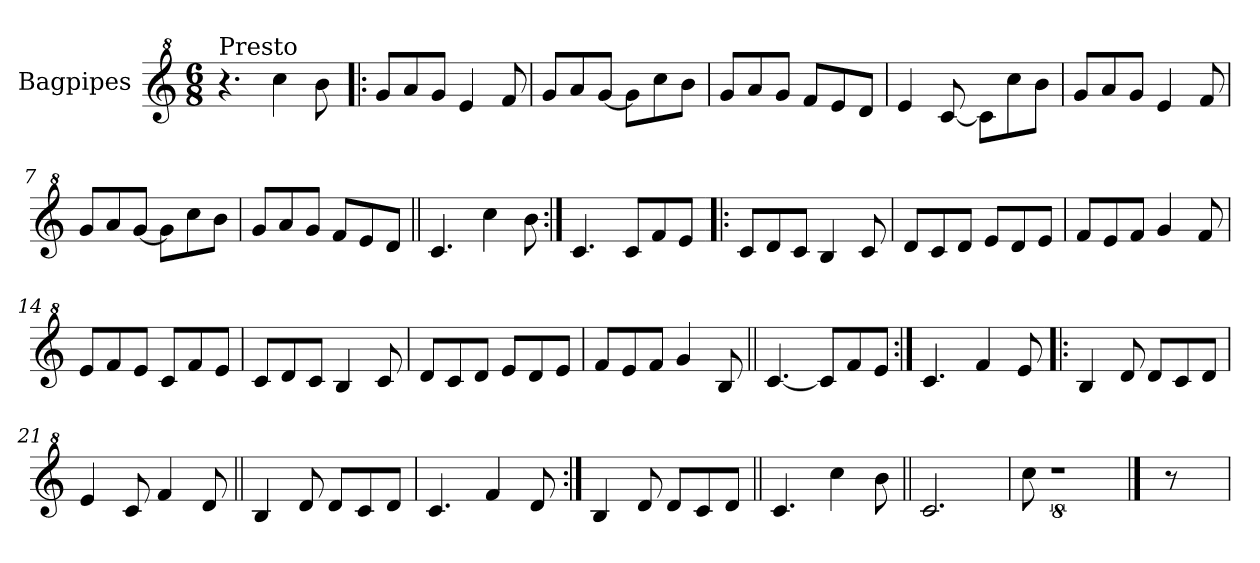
**kern
*part1
*staff1
*I"Bagpipes
*I'Bag
*clefG^2
*k[]
*C:
*M6/8
=1
!LO:TX:a:t=Presto
4.r
4ccc\
8bb\
=2!|:
8gg/L
8aa/
8gg/J
4ee/
8ff/
=3
8gg/L
8aa/
[8gg/J
8gg\L]
8ccc\
8bb\J
=4
8gg/L
8aa/
8gg/J
8ff/L
8ee/
8dd/J
=5
4ee/
[8cc/
8cc\L]
8ccc\
8bb\J
=6
8gg/L
8aa/
8gg/J
4ee/
8ff/
=7
8gg/L
8aa/
[8gg/J
8gg\L]
8ccc\
8bb\J
!!LO:LB:g=z
=8
8gg/L
8aa/
8gg/J
8ff/L
8ee/
8dd/J
=9||
4.cc/
4ccc\
8bb\
=10:|!
4.cc/
8cc/L
8ff/
8ee/J
=11!|:
8cc/L
8dd/
8cc/J
4b/
8cc/
=12
8dd/L
8cc/
8dd/J
8ee/L
8dd/
8ee/J
=13
8ff/L
8ee/
8ff/J
4gg/
8ff/
=14
8ee/L
8ff/
8ee/J
8cc/L
8ff/
8ee/J
!!LO:LB:g=z
=15
8cc/L
8dd/
8cc/J
4b/
8cc/
=16
8dd/L
8cc/
8dd/J
8ee/L
8dd/
8ee/J
=17
8ff/L
8ee/
8ff/J
4gg/
8b/
=18||
[4.cc/
8cc/L]
8ff/
8ee/J
=19:|!
4.cc/
4ff/
8ee/
=20!|:
4b/
8dd/
8dd/L
8cc/
8dd/J
=21
4ee/
8cc/
4ff/
8dd/
!!LO:LB:g=z
=22||
4b/
8dd/
8dd/L
8cc/
8dd/J
=23
4.cc/
4ff/
8dd/
=24:|!
4b/
8dd/
8dd/L
8cc/
8dd/J
=25||
4.cc/
4ccc\
8bb\
=26||
2.cc/
=27
8ccc\
8%5r
==28
8r
=
*-
